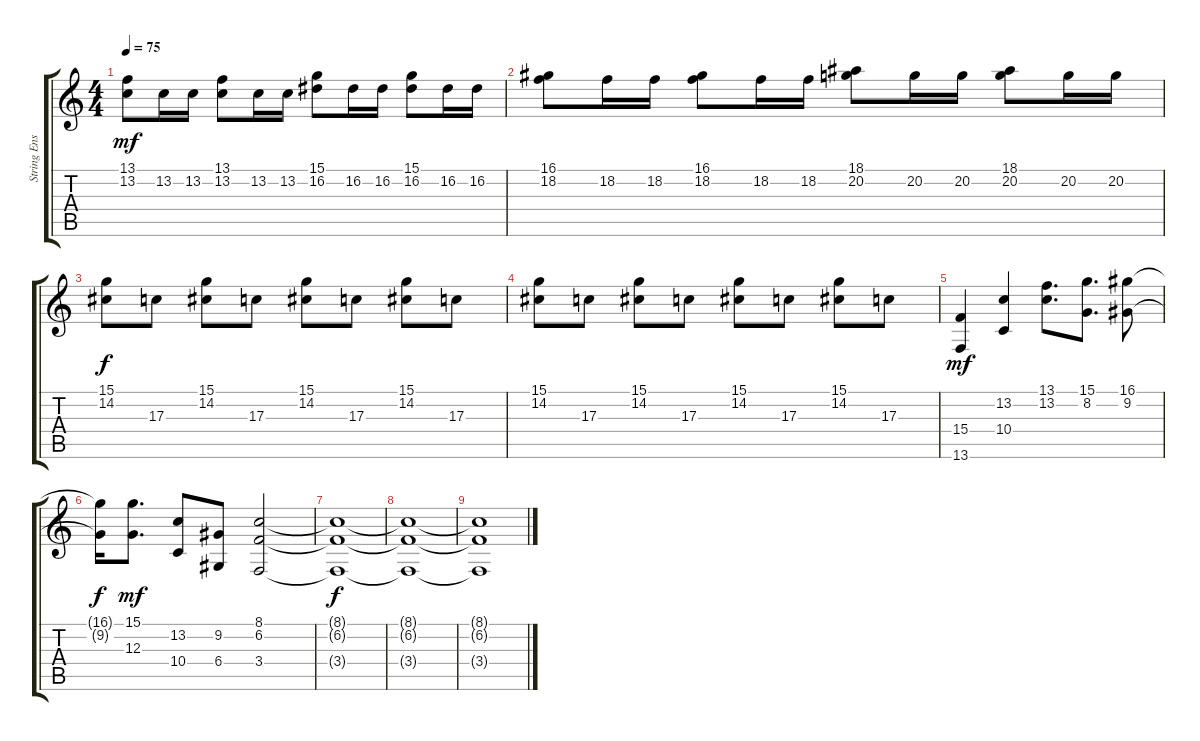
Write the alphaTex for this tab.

\track ("String Ensamble" "String Ens") {instrument stringensemble1}
\staff {score tabs}
\tuning (E4 B3 G3 D3 A2 E2) {hide}
\ts (4 4)
\tempo 75
\clef g2
\ks c
(13.1 13.2).8{dy mf} 13.2.16 13.2.16 (13.1 13.2).8 13.2.16 13.2.16 (15.1 16.2).8 16.2.16 16.2.16 (15.1 16.2).8 16.2.16 16.2.16 |
(16.1 18.2).8 18.2.16 18.2.16 (16.1 18.2).8 18.2.16 18.2.16 (18.1 20.2).8 20.2.16 20.2.16 (18.1 20.2).8 20.2.16 20.2.16 |
(15.1 14.2).8{dy f} 17.3.8 (15.1 14.2).8 17.3.8 (15.1 14.2).8 17.3.8 (15.1 14.2).8 17.3.8 |
(15.1 14.2).8 17.3.8 (15.1 14.2).8 17.3.8 (15.1 14.2).8 17.3.8 (15.1 14.2).8 17.3.8 |
(15.4 13.6).4{dy mf} (13.2 10.4).4 (13.1 13.2).8{d} (15.1 8.2).8{d} (16.1 9.2).8 |
(16.1{t} 9.2{t}).16{dy f} (15.1 12.3).8{d dy mf} (13.2 10.4).8 (9.2 6.4).8 (8.1 6.2 3.4).2 |
(8.1{t} 6.2{t} 3.4{t}).1{dy f} |
(8.1{t} 6.2{t} 3.4{t}).1 |
(8.1{t} 6.2{t} 3.4{t}).1
